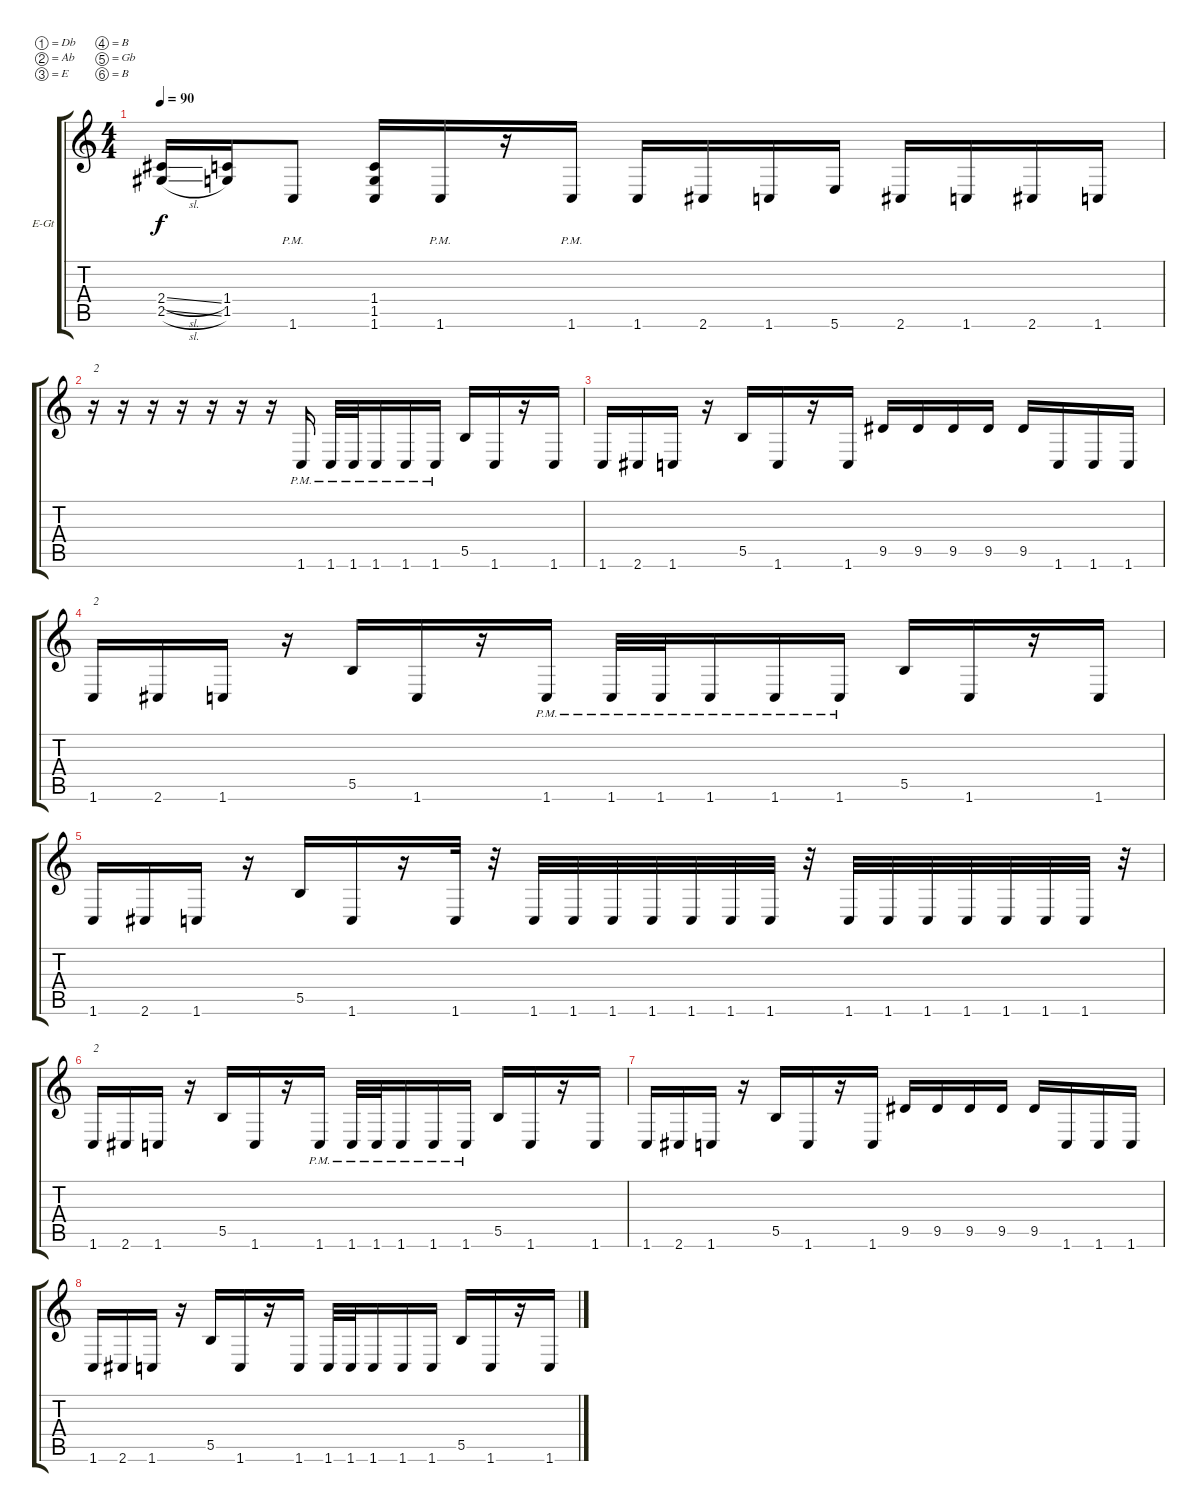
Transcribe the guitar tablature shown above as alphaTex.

\bracketExtendMode groupsimilarinstruments
\firstSystemTrackNameOrientation horizontal
\otherSystemsTrackNameOrientation horizontal
\track ("[GANG]" "E-Gt") {instrument distortionguitar}
\staff {score tabs}
\tuning (Db4 Ab3 E3 B2 Gb2 B1)
\ts (4 4)
\tempo 90
\clef g2
\ks c
(2.4{sl} 2.5{sl}).16{dy f} (1.4 1.5).16 1.6{pm}.8 (1.4 1.5 1.6).16 1.6{pm}.16 r.16 1.6{pm}.16 1.6.16 2.6.16 1.6.16 5.6.16 2.6.16 1.6.16 2.6.16 1.6.16 |
r.16{txt "2"} r.16 r.16 r.16 r.16 r.16 r.16 1.6{pm}.16 1.6{pm}.32 1.6{pm}.32 1.6{pm}.16 1.6{pm}.16 1.6{pm}.16 5.5.16 1.6.16 r.16 1.6.16 |
1.6.16 2.6.16 1.6.16 r.16 5.5.16 1.6.16 r.16 1.6.16 9.5.16 9.5.16 9.5.16 9.5.16 9.5.16 1.6.16 1.6.16 1.6.16 |
1.6.16{txt "2"} 2.6.16 1.6.16 r.16 5.5.16 1.6.16 r.16 1.6{pm}.16 1.6{pm}.32 1.6{pm}.32 1.6{pm}.16 1.6{pm}.16 1.6{pm}.16 5.5.16 1.6.16 r.16 1.6.16 |
1.6.16 2.6.16 1.6.16 r.16 5.5.16 1.6.16 r.16 1.6.32 r.32 1.6.32 1.6.32 1.6.32 1.6.32 1.6.32 1.6.32 1.6.32 r.32 1.6.32 1.6.32 1.6.32 1.6.32 1.6.32 1.6.32 1.6.32 r.32 |
1.6.16{txt "2"} 2.6.16 1.6.16 r.16 5.5.16 1.6.16 r.16 1.6{pm}.16 1.6{pm}.32 1.6{pm}.32 1.6{pm}.16 1.6{pm}.16 1.6{pm}.16 5.5.16 1.6.16 r.16 1.6.16 |
1.6.16 2.6.16 1.6.16 r.16 5.5.16 1.6.16 r.16 1.6.16 9.5.16 9.5.16 9.5.16 9.5.16 9.5.16 1.6.16 1.6.16 1.6.16 |
1.6.16 2.6.16 1.6.16 r.16 5.5.16 1.6.16 r.16 1.6.16 1.6.32 1.6.32 1.6.16 1.6.16 1.6.16 5.5.16 1.6.16 r.16 1.6.16
